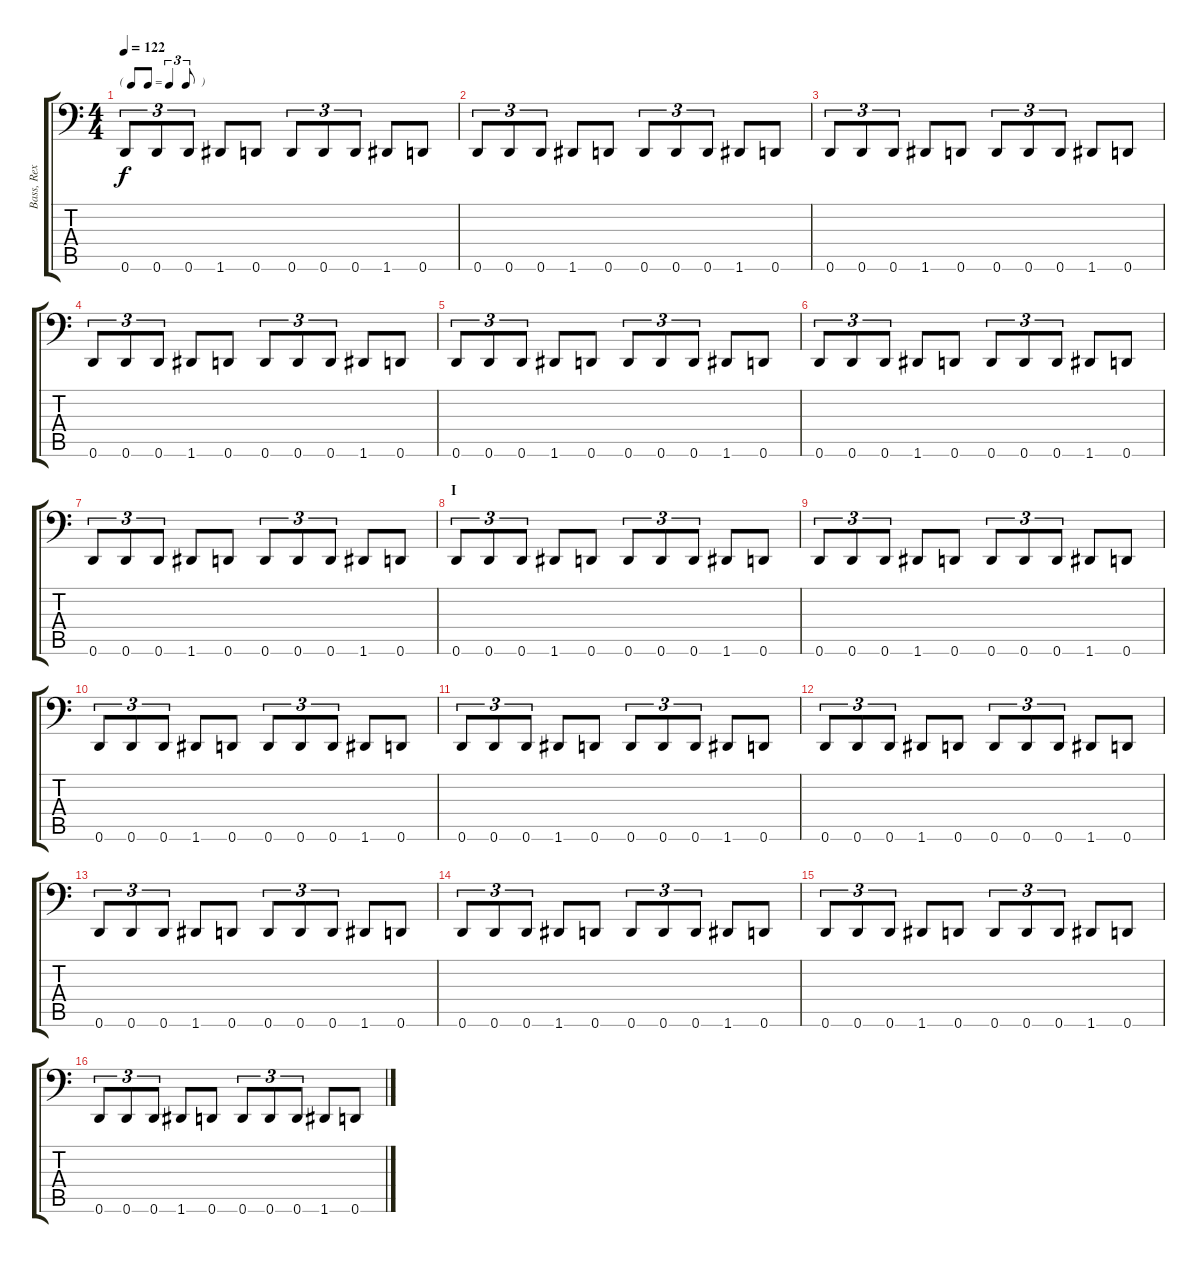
\track ("Bass, Rex" "Bass, Rex") {instrument electricbasspick}
\staff {score tabs}
\tuning (E3 B2 G2 D2 A1 D1) {hide}
\ts (4 4)
\tf triplet8th
\tempo 122
\clef f4
\ks c
0.6.8{tu (3 2) dy f} 0.6.8{tu (3 2)} 0.6.8{tu (3 2)} 1.6.8 0.6.8 0.6.8{tu (3 2)} 0.6.8{tu (3 2)} 0.6.8{tu (3 2)} 1.6.8 0.6.8 |
0.6.8{tu (3 2)} 0.6.8{tu (3 2)} 0.6.8{tu (3 2)} 1.6.8 0.6.8 0.6.8{tu (3 2)} 0.6.8{tu (3 2)} 0.6.8{tu (3 2)} 1.6.8 0.6.8 |
0.6.8{tu (3 2)} 0.6.8{tu (3 2)} 0.6.8{tu (3 2)} 1.6.8 0.6.8 0.6.8{tu (3 2)} 0.6.8{tu (3 2)} 0.6.8{tu (3 2)} 1.6.8 0.6.8 |
0.6.8{tu (3 2)} 0.6.8{tu (3 2)} 0.6.8{tu (3 2)} 1.6.8 0.6.8 0.6.8{tu (3 2)} 0.6.8{tu (3 2)} 0.6.8{tu (3 2)} 1.6.8 0.6.8 |
0.6.8{tu (3 2)} 0.6.8{tu (3 2)} 0.6.8{tu (3 2)} 1.6.8 0.6.8 0.6.8{tu (3 2)} 0.6.8{tu (3 2)} 0.6.8{tu (3 2)} 1.6.8 0.6.8 |
0.6.8{tu (3 2)} 0.6.8{tu (3 2)} 0.6.8{tu (3 2)} 1.6.8 0.6.8 0.6.8{tu (3 2)} 0.6.8{tu (3 2)} 0.6.8{tu (3 2)} 1.6.8 0.6.8 |
0.6.8{tu (3 2)} 0.6.8{tu (3 2)} 0.6.8{tu (3 2)} 1.6.8 0.6.8 0.6.8{tu (3 2)} 0.6.8{tu (3 2)} 0.6.8{tu (3 2)} 1.6.8 0.6.8 |
\section ("" "I")
0.6.8{tu (3 2)} 0.6.8{tu (3 2)} 0.6.8{tu (3 2)} 1.6.8 0.6.8 0.6.8{tu (3 2)} 0.6.8{tu (3 2)} 0.6.8{tu (3 2)} 1.6.8 0.6.8 |
0.6.8{tu (3 2)} 0.6.8{tu (3 2)} 0.6.8{tu (3 2)} 1.6.8 0.6.8 0.6.8{tu (3 2)} 0.6.8{tu (3 2)} 0.6.8{tu (3 2)} 1.6.8 0.6.8 |
0.6.8{tu (3 2)} 0.6.8{tu (3 2)} 0.6.8{tu (3 2)} 1.6.8 0.6.8 0.6.8{tu (3 2)} 0.6.8{tu (3 2)} 0.6.8{tu (3 2)} 1.6.8 0.6.8 |
0.6.8{tu (3 2)} 0.6.8{tu (3 2)} 0.6.8{tu (3 2)} 1.6.8 0.6.8 0.6.8{tu (3 2)} 0.6.8{tu (3 2)} 0.6.8{tu (3 2)} 1.6.8 0.6.8 |
0.6.8{tu (3 2)} 0.6.8{tu (3 2)} 0.6.8{tu (3 2)} 1.6.8 0.6.8 0.6.8{tu (3 2)} 0.6.8{tu (3 2)} 0.6.8{tu (3 2)} 1.6.8 0.6.8 |
0.6.8{tu (3 2)} 0.6.8{tu (3 2)} 0.6.8{tu (3 2)} 1.6.8 0.6.8 0.6.8{tu (3 2)} 0.6.8{tu (3 2)} 0.6.8{tu (3 2)} 1.6.8 0.6.8 |
0.6.8{tu (3 2)} 0.6.8{tu (3 2)} 0.6.8{tu (3 2)} 1.6.8 0.6.8 0.6.8{tu (3 2)} 0.6.8{tu (3 2)} 0.6.8{tu (3 2)} 1.6.8 0.6.8 |
0.6.8{tu (3 2)} 0.6.8{tu (3 2)} 0.6.8{tu (3 2)} 1.6.8 0.6.8 0.6.8{tu (3 2)} 0.6.8{tu (3 2)} 0.6.8{tu (3 2)} 1.6.8 0.6.8 |
0.6.8{tu (3 2)} 0.6.8{tu (3 2)} 0.6.8{tu (3 2)} 1.6.8 0.6.8 0.6.8{tu (3 2)} 0.6.8{tu (3 2)} 0.6.8{tu (3 2)} 1.6.8 0.6.8
